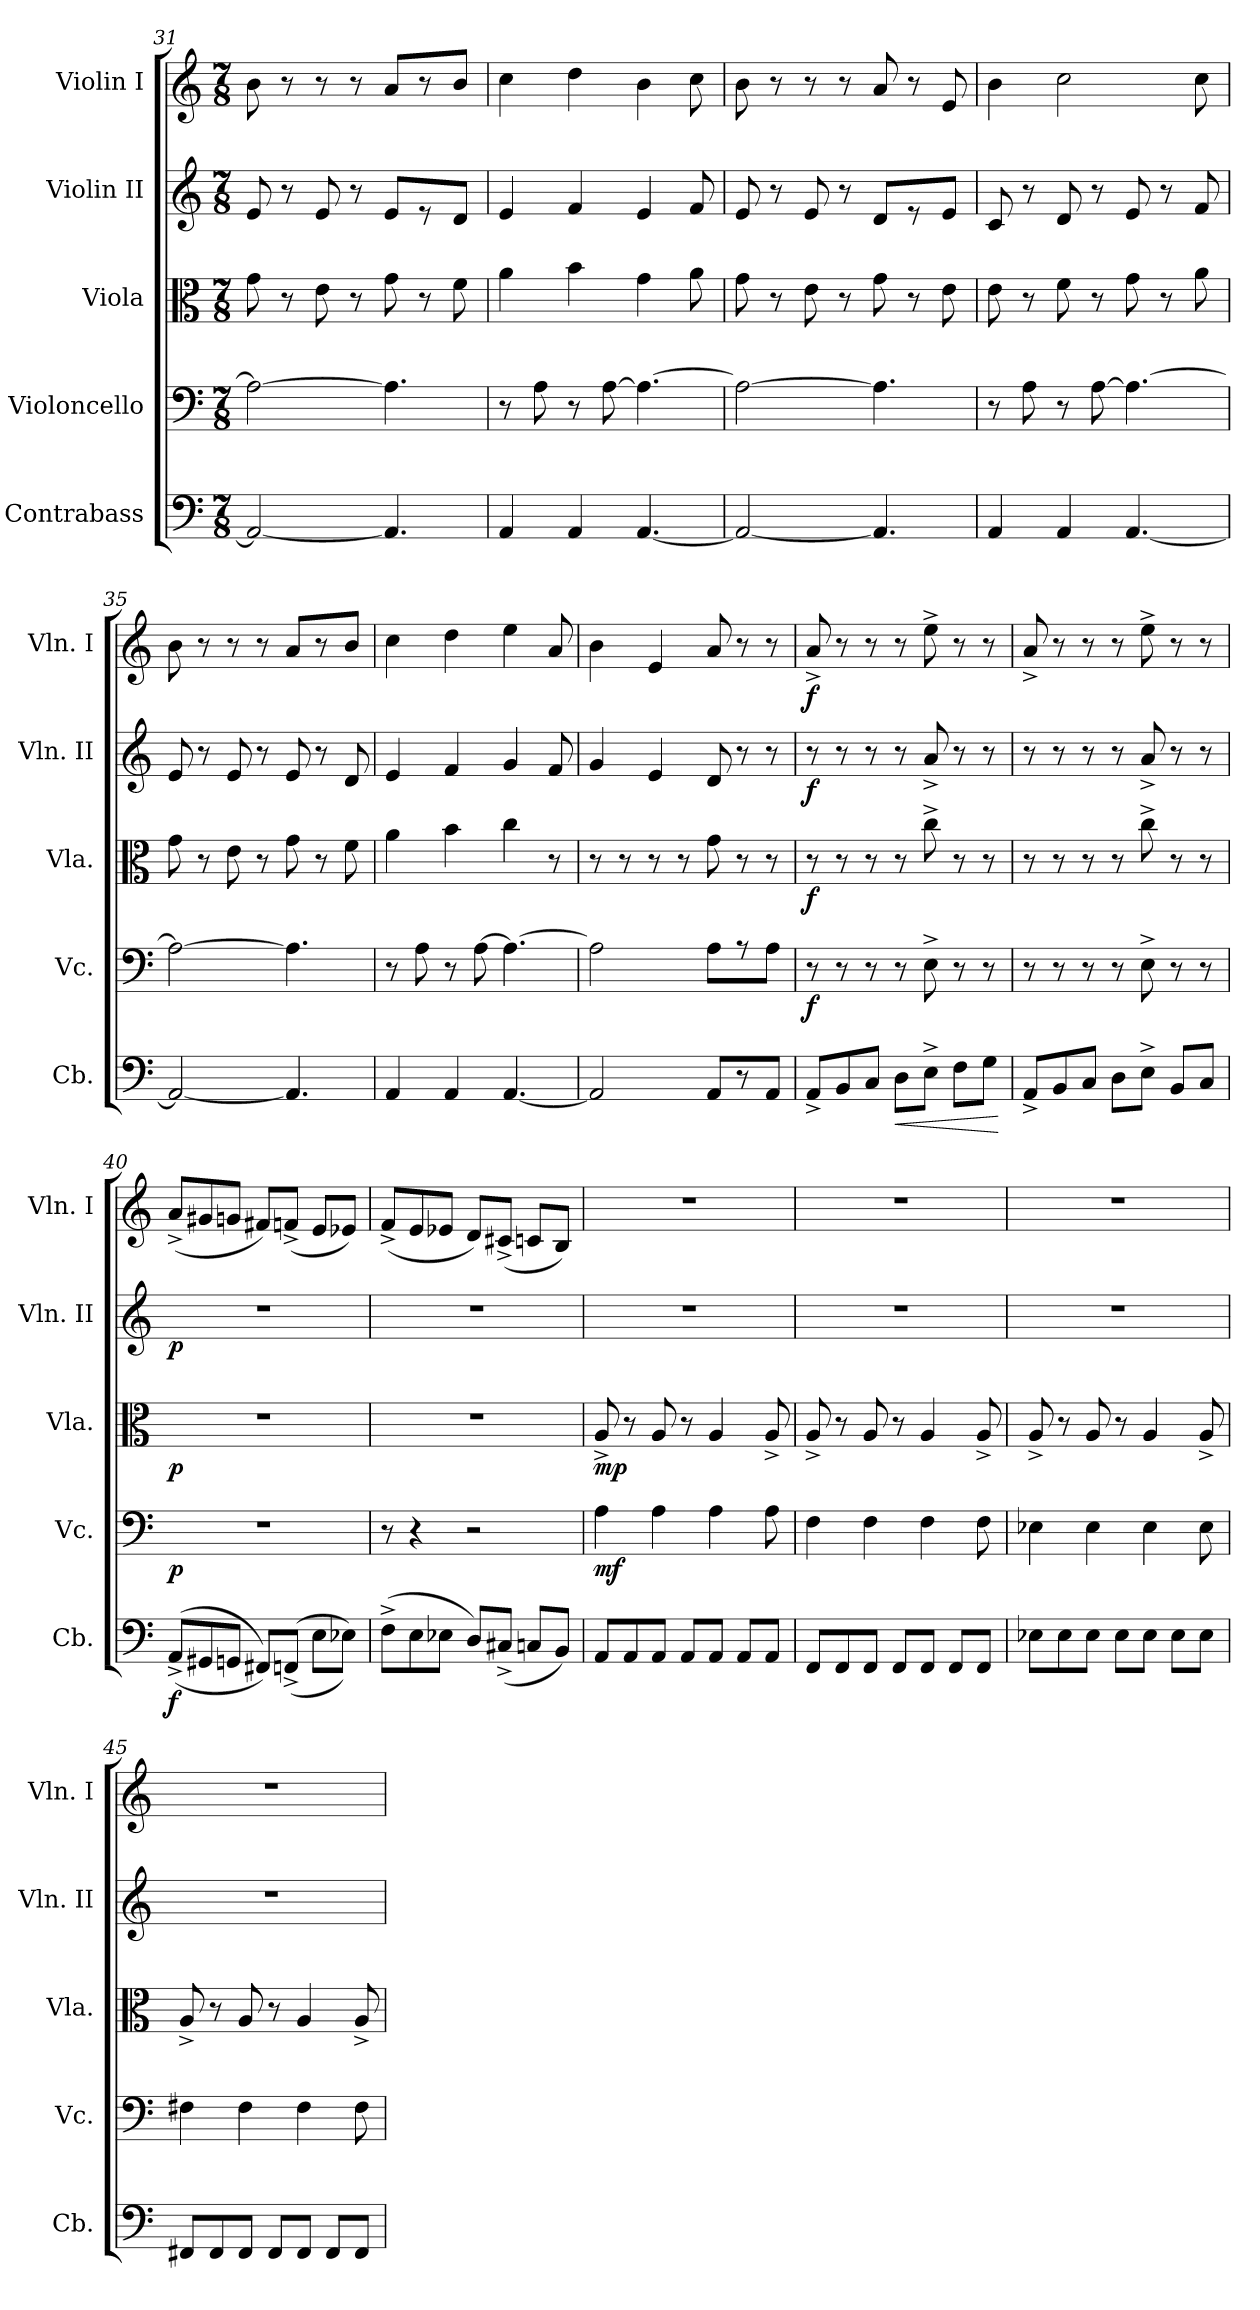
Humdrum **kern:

**kern	**dynam	**kern	**dynam	**kern	**dynam	**kern	**dynam	**kern	**dynam
*part5	*part5	*part4	*part4	*part3	*part3	*part2	*part2	*part1	*part1
*staff5	*staff5	*staff4	*staff4	*staff3	*staff3	*staff2	*staff2	*staff1	*staff1
*I"Contrabass	*	*I"Violoncello	*	*I"Viola	*	*I"Violin II	*	*I"Violin I	*
*I'Cb.	*	*I'Vc.	*	*I'Vla.	*	*I'Vln. II	*	*I'Vln. I	*
!!LO:LB:g=z
*clefF4	*	*clefF4	*	*clefC3	*	*clefG2	*	*clefG2	*
*ITrd7c12	*	*	*	*	*	*	*	*	*
*k[]	*	*k[]	*	*k[]	*	*k[]	*	*k[]	*
*M7/8	*	*M7/8	*	*M7/8	*	*M7/8	*	*M7/8	*
=31	=31	=31	=31	=31	=31	=31	=31	=31	=31
2AAA/_	.	2A\_	.	8g\	.	8e/	.	8b\	.
.	.	.	.	8r	.	8r	.	8r	.
.	.	.	.	8e\	.	8e/	.	8r	.
.	.	.	.	8r	.	8r	.	8r	.
4.AAA/]	.	4.A\]	.	8g\	.	8e/L	.	8a/L	.
.	.	.	.	8r	.	8r	.	8r	.
.	.	.	.	8f\	.	8d/J	.	8b/J	.
=32	=32	=32	=32	=32	=32	=32	=32	=32	=32
4AAA/	.	8r	.	4a\	.	4e/	.	4cc\	.
.	.	8A\	.	.	.	.	.	.	.
4AAA/	.	8r	.	4b\	.	4f/	.	4dd\	.
.	.	[8A\	.	.	.	.	.	.	.
[4.AAA/	.	4.A\_	.	4g\	.	4e/	.	4b\	.
.	.	.	.	8a\	.	8f/	.	8cc\	.
=33	=33	=33	=33	=33	=33	=33	=33	=33	=33
2AAA/_	.	2A\_	.	8g\	.	8e/	.	8b\	.
.	.	.	.	8r	.	8r	.	8r	.
.	.	.	.	8e\	.	8e/	.	8r	.
.	.	.	.	8r	.	8r	.	8r	.
4.AAA/]	.	4.A\]	.	8g\	.	8d/L	.	8a/	.
.	.	.	.	8r	.	8r	.	8r	.
.	.	.	.	8e\	.	8e/J	.	8e/	.
=34	=34	=34	=34	=34	=34	=34	=34	=34	=34
4AAA/	.	8r	.	8e\	.	8c/	.	4b\	.
.	.	8A\	.	8r	.	8r	.	.	.
4AAA/	.	8r	.	8f\	.	8d/	.	2cc\	.
.	.	[8A\	.	8r	.	8r	.	.	.
[4.AAA/	.	4.A\_	.	8g\	.	8e/	.	.	.
.	.	.	.	8r	.	8r	.	.	.
.	.	.	.	8a\	.	8f/	.	8cc\	.
=35	=35	=35	=35	=35	=35	=35	=35	=35	=35
2AAA/_	.	2A\_	.	8g\	.	8e/	.	8b\	.
.	.	.	.	8r	.	8r	.	8r	.
.	.	.	.	8e\	.	8e/	.	8r	.
.	.	.	.	8r	.	8r	.	8r	.
4.AAA/]	.	4.A\]	.	8g\	.	8e/	.	8a/L	.
.	.	.	.	8r	.	8r	.	8r	.
.	.	.	.	8f\	.	8d/	.	8b/J	.
!!LO:PB:g=z
=36	=36	=36	=36	=36	=36	=36	=36	=36	=36
4AAA/	.	8r	.	4a\	.	4e/	.	4cc\	.
.	.	8A\	.	.	.	.	.	.	.
4AAA/	.	8r	.	4b\	.	4f/	.	4dd\	.
.	.	[8A\	.	.	.	.	.	.	.
[4.AAA/	.	4.A\_	.	4cc\	.	4g/	.	4ee\	.
.	.	.	.	8r	.	8f/	.	8a/	.
=37	=37	=37	=37	=37	=37	=37	=37	=37	=37
2AAA/]	.	2A\]	.	8r	.	4g/	.	4b\	.
.	.	.	.	8r	.	.	.	.	.
.	.	.	.	8r	.	4e/	.	4e/	.
.	.	.	.	8r	.	.	.	.	.
8AAA/L	.	8A\L	.	8g\	.	8d/	.	8a/	.
8r	.	8r	.	8r	.	8r	.	8r	.
8AAA/J	.	8A\J	.	8r	.	8r	.	8r	.
=38	=38	=38	=38	=38	=38	=38	=38	=38	=38
!	!	!	!LO:DY:b	!	!LO:DY:b	!	!LO:DY:b	!	!LO:DY:b
8AAA^/L	.	8r	f	8r	f	8r	f	8a^/	f
8BBB/	.	8r	.	8r	.	8r	.	8r	.
8CC/J	.	8r	.	8r	.	8r	.	8r	.
!	!LO:HP:b	!	!	!	!	!	!	!	!
8DD\L	<	8r	.	8r	.	8r	.	8r	.
8EE^\J	.	8E^\	.	8cc^\	.	8a^/	.	8ee^\	.
8FF\L	.	8r	.	8r	.	8r	.	8r	.
8GG\J	.	8r	.	8r	.	8r	.	8r	.
.	[	.	.	.	.	.	.	.	.
=39	=39	=39	=39	=39	=39	=39	=39	=39	=39
8AAA^/L	.	8r	.	8r	.	8r	.	8a^/	.
8BBB/	.	8r	.	8r	.	8r	.	8r	.
8CC/J	.	8r	.	8r	.	8r	.	8r	.
8DD\L	.	8r	.	8r	.	8r	.	8r	.
8EE^\J	.	8E^\	.	8cc^\	.	8a^/	.	8ee^\	.
8BBB/L	.	8r	.	8r	.	8r	.	8r	.
8CC/J	.	8r	.	8r	.	8r	.	8r	.
=40	=40	=40	=40	=40	=40	=40	=40	=40	=40
!	!LO:DY:b	!	!LO:DY:b	!	!LO:DY:b	!	!LO:DY:b	!	!
((8AAA^/L	f	2..r	p	2..r	p	2..r	p	(8a^/L	.
8GGG#X/	.	.	.	.	.	.	.	8g#X/	.
8GGGn/J	.	.	.	.	.	.	.	8gn/J	.
8FFF#X/L))	.	.	.	.	.	.	.	8f#X/L)	.
((8FFFn^/J	.	.	.	.	.	.	.	(8fn^/J	.
8EE\L	.	.	.	.	.	.	.	8e/L	.
8EE-X\J))	.	.	.	.	.	.	.	8e-X/J)	.
!!LO:LB:g=z
=41	=41	=41	=41	=41	=41	=41	=41	=41	=41
(8FF^\L	.	8r	.	2..r	.	2..r	.	(8f^/L	.
8EE\	.	4r	.	.	.	.	.	8e/	.
8EE-X\J	.	.	.	.	.	.	.	8e-X/J	.
8DD/L)	.	2r	.	.	.	.	.	8d/L)	.
(8CC#X^/J	.	.	.	.	.	.	.	(8c#X^/J	.
8CCn/L	.	.	.	.	.	.	.	8cn/L	.
8BBB/J)	.	.	.	.	.	.	.	8B/J)	.
=42	=42	=42	=42	=42	=42	=42	=42	=42	=42
!	!	!	!LO:DY:b	!	!LO:DY:b	!	!	!	!
8AAA/L	.	4A\	mf	8A^/	mp	2..r	.	2..r	.
8AAA/	.	.	.	8r	.	.	.	.	.
8AAA/J	.	4A\	.	8A/	.	.	.	.	.
8AAA/L	.	.	.	8r	.	.	.	.	.
8AAA/J	.	4A\	.	4A/	.	.	.	.	.
8AAA/L	.	.	.	.	.	.	.	.	.
8AAA/J	.	8A\	.	8A^/	.	.	.	.	.
=43	=43	=43	=43	=43	=43	=43	=43	=43	=43
8FFF/L	.	4F\	.	8A^/	.	2..r	.	2..r	.
8FFF/	.	.	.	8r	.	.	.	.	.
8FFF/J	.	4F\	.	8A/	.	.	.	.	.
8FFF/L	.	.	.	8r	.	.	.	.	.
8FFF/J	.	4F\	.	4A/	.	.	.	.	.
8FFF/L	.	.	.	.	.	.	.	.	.
8FFF/J	.	8F\	.	8A^/	.	.	.	.	.
=44	=44	=44	=44	=44	=44	=44	=44	=44	=44
8EE-X\L	.	4E-X\	.	8A^/	.	2..r	.	2..r	.
8EE-\	.	.	.	8r	.	.	.	.	.
8EE-\J	.	4E-\	.	8A/	.	.	.	.	.
8EE-\L	.	.	.	8r	.	.	.	.	.
8EE-\J	.	4E-\	.	4A/	.	.	.	.	.
8EE-\L	.	.	.	.	.	.	.	.	.
8EE-\J	.	8E-\	.	8A^/	.	.	.	.	.
!!LO:PB:g=z
=45	=45	=45	=45	=45	=45	=45	=45	=45	=45
8FFF#X/L	.	4F#X\	.	8A^/	.	2..r	.	2..r	.
8FFF#/	.	.	.	8r	.	.	.	.	.
8FFF#/J	.	4F#\	.	8A/	.	.	.	.	.
8FFF#/L	.	.	.	8r	.	.	.	.	.
8FFF#/J	.	4F#\	.	4A/	.	.	.	.	.
8FFF#/L	.	.	.	.	.	.	.	.	.
8FFF#/J	.	8F#\	.	8A^/	.	.	.	.	.
=	=	=	=	=	=	=	=	=	=
*-	*-	*-	*-	*-	*-	*-	*-	*-	*-
